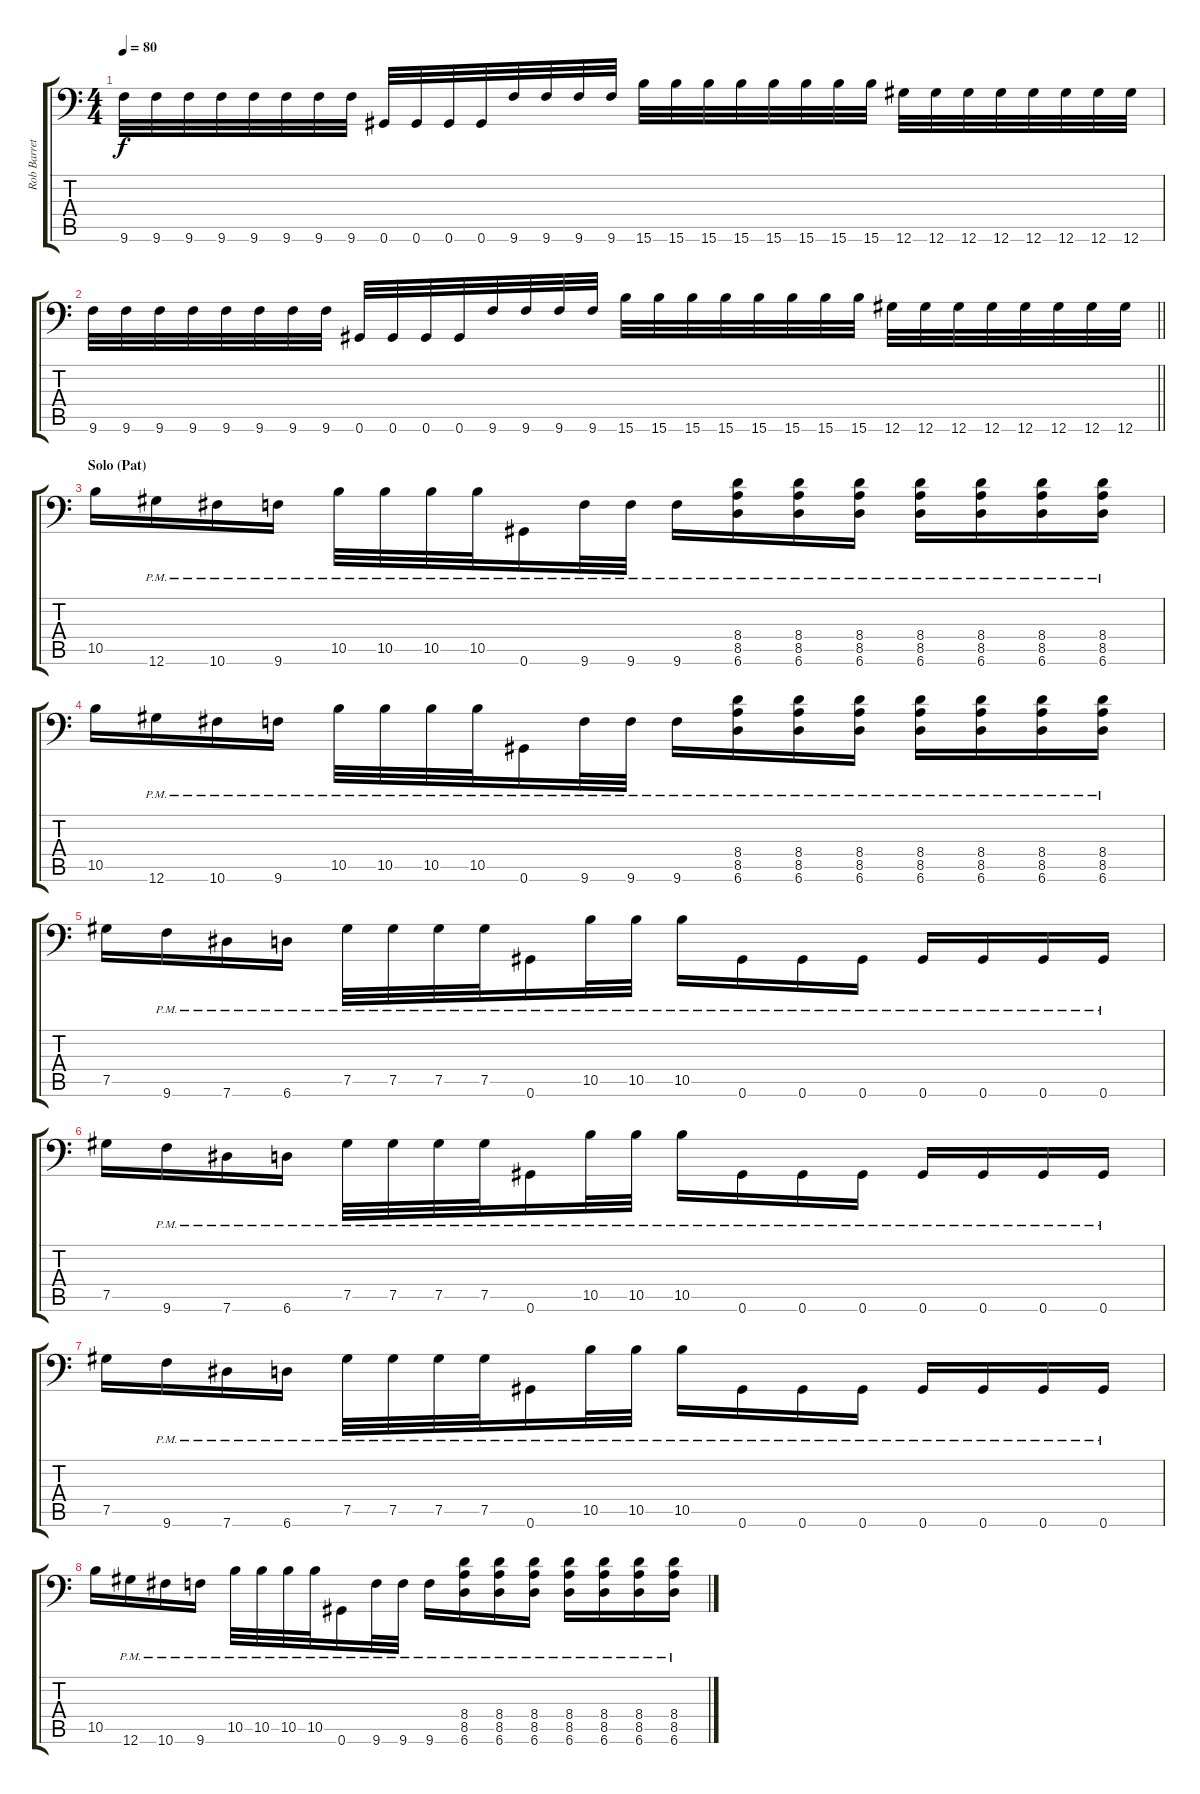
\track ("Rob Barrett" "Rob Barret") {instrument distortionguitar}
\staff {score tabs}
\tuning (Ab3 Eb3 B2 Gb2 Db2 Ab1) {hide}
\ts (4 4)
\tempo 80
\clef f4
\ks c
9.6.32{dy f} 9.6.32 9.6.32 9.6.32 9.6.32 9.6.32 9.6.32 9.6.32 0.6.32 0.6.32 0.6.32 0.6.32 9.6.32 9.6.32 9.6.32 9.6.32 15.6.32 15.6.32 15.6.32 15.6.32 15.6.32 15.6.32 15.6.32 15.6.32 12.6.32 12.6.32 12.6.32 12.6.32 12.6.32 12.6.32 12.6.32 12.6.32 |
\barLineRight lightlight
9.6.32 9.6.32 9.6.32 9.6.32 9.6.32 9.6.32 9.6.32 9.6.32 0.6.32 0.6.32 0.6.32 0.6.32 9.6.32 9.6.32 9.6.32 9.6.32 15.6.32 15.6.32 15.6.32 15.6.32 15.6.32 15.6.32 15.6.32 15.6.32 12.6.32 12.6.32 12.6.32 12.6.32 12.6.32 12.6.32 12.6.32 12.6.32 |
\section ("" "Solo (Pat)")
10.5.16 12.6{pm}.16 10.6{pm}.16 9.6{pm}.16 10.5{pm}.32 10.5{pm}.32 10.5{pm}.32 10.5{pm}.32 0.6{pm}.16 9.6{pm}.32 9.6{pm}.32 9.6{pm}.16 (8.4{pm} 8.5{pm} 6.6{pm}).16 (8.4{pm} 8.5{pm} 6.6{pm}).16 (8.4{pm} 8.5{pm} 6.6{pm}).16 (8.4{pm} 8.5{pm} 6.6{pm}).16 (8.4{pm} 8.5{pm} 6.6{pm}).16 (8.4{pm} 8.5{pm} 6.6{pm}).16 (8.4{pm} 8.5{pm} 6.6{pm}).16 |
10.5.16 12.6{pm}.16 10.6{pm}.16 9.6{pm}.16 10.5{pm}.32 10.5{pm}.32 10.5{pm}.32 10.5{pm}.32 0.6{pm}.16 9.6{pm}.32 9.6{pm}.32 9.6{pm}.16 (8.4{pm} 8.5{pm} 6.6{pm}).16 (8.4{pm} 8.5{pm} 6.6{pm}).16 (8.4{pm} 8.5{pm} 6.6{pm}).16 (8.4{pm} 8.5{pm} 6.6{pm}).16 (8.4{pm} 8.5{pm} 6.6{pm}).16 (8.4{pm} 8.5{pm} 6.6{pm}).16 (8.4{pm} 8.5{pm} 6.6{pm}).16 |
7.5.16 9.6{pm}.16 7.6{pm}.16 6.6{pm}.16 7.5{pm}.32 7.5{pm}.32 7.5{pm}.32 7.5{pm}.32 0.6{pm}.16 10.5{pm}.32 10.5{pm}.32 10.5{pm}.16 0.6{pm}.16 0.6{pm}.16 0.6{pm}.16 0.6{pm}.16 0.6{pm}.16 0.6{pm}.16 0.6{pm}.16 |
7.5.16 9.6{pm}.16 7.6{pm}.16 6.6{pm}.16 7.5{pm}.32 7.5{pm}.32 7.5{pm}.32 7.5{pm}.32 0.6{pm}.16 10.5{pm}.32 10.5{pm}.32 10.5{pm}.16 0.6{pm}.16 0.6{pm}.16 0.6{pm}.16 0.6{pm}.16 0.6{pm}.16 0.6{pm}.16 0.6{pm}.16 |
7.5.16 9.6{pm}.16 7.6{pm}.16 6.6{pm}.16 7.5{pm}.32 7.5{pm}.32 7.5{pm}.32 7.5{pm}.32 0.6{pm}.16 10.5{pm}.32 10.5{pm}.32 10.5{pm}.16 0.6{pm}.16 0.6{pm}.16 0.6{pm}.16 0.6{pm}.16 0.6{pm}.16 0.6{pm}.16 0.6{pm}.16 |
10.5.16 12.6{pm}.16 10.6{pm}.16 9.6{pm}.16 10.5{pm}.32 10.5{pm}.32 10.5{pm}.32 10.5{pm}.32 0.6{pm}.16 9.6{pm}.32 9.6{pm}.32 9.6{pm}.16 (8.4{pm} 8.5{pm} 6.6{pm}).16 (8.4{pm} 8.5{pm} 6.6{pm}).16 (8.4{pm} 8.5{pm} 6.6{pm}).16 (8.4{pm} 8.5{pm} 6.6{pm}).16 (8.4{pm} 8.5{pm} 6.6{pm}).16 (8.4{pm} 8.5{pm} 6.6{pm}).16 (8.4{pm} 8.5{pm} 6.6{pm}).16
